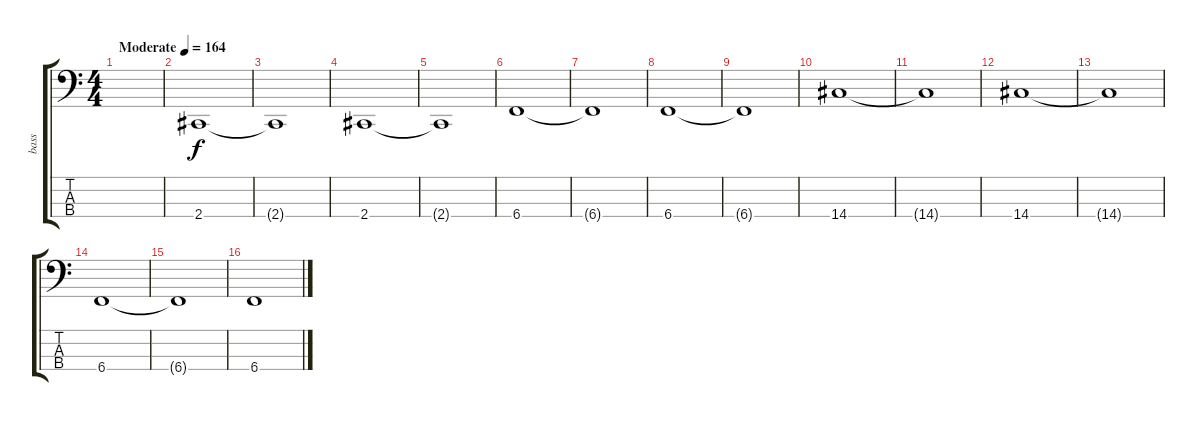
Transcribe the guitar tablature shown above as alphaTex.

\track ("bass" "bass") {instrument electricbassfinger}
\staff {score tabs}
\tuning (E2 B1 Gb1 B0) {hide}
\ts (4 4)
\tempo (164 "Moderate")
\clef f4
\ks c
|
2.4.1 |
2.4{t}.1 |
2.4.1 |
2.4{t}.1 |
6.4.1 |
6.4{t}.1 |
6.4.1 |
6.4{t}.1 |
14.4.1 |
14.4{t}.1 |
14.4.1 |
14.4{t}.1 |
6.4.1 |
6.4{t}.1 |
6.4.1
